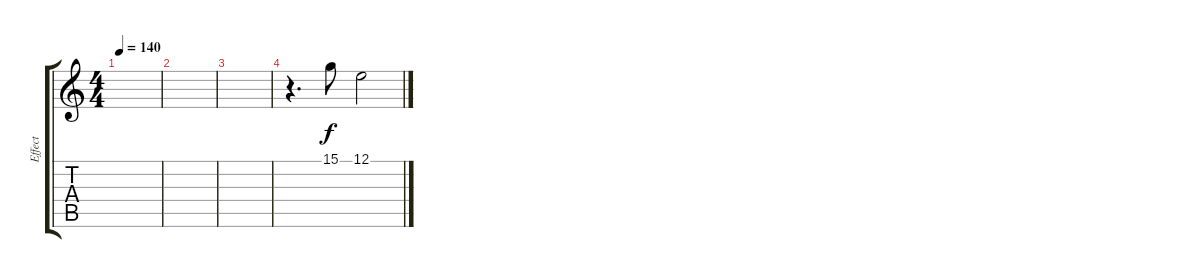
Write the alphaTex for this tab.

\track ("Effect" "Effect") {instrument birdtweet}
\staff {score tabs}
\tuning (E4 B3 G3 D3 A2 E2) {hide}
\ts (4 4)
\tempo 140
\clef g2
\ks c
|
|
|
r.4{d} 15.1.8 12.1.2
